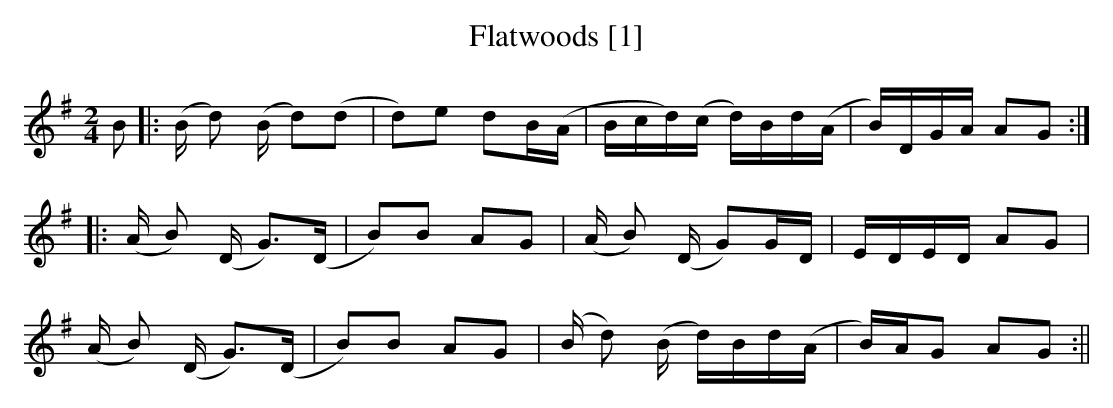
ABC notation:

X:1
T:Flatwoods [1]
M:2/4
L:1/8
K:G
B|:(B/ d) (B/ d)(d|d)e dB/(A/|B/c/d/)(c/ d/)B/d/(A/|B/)D/G/A/ AG:|
|:(A/ B) (D/ G>)(D|B)B AG|(A/ B) (D/ G)G/D/|E/D/E/D/ AG|
(A/ B) (D/ G>)(D|B)B AG|(B/ d) (B/ d/)B/d/(A/|B/)A/G AG:||
